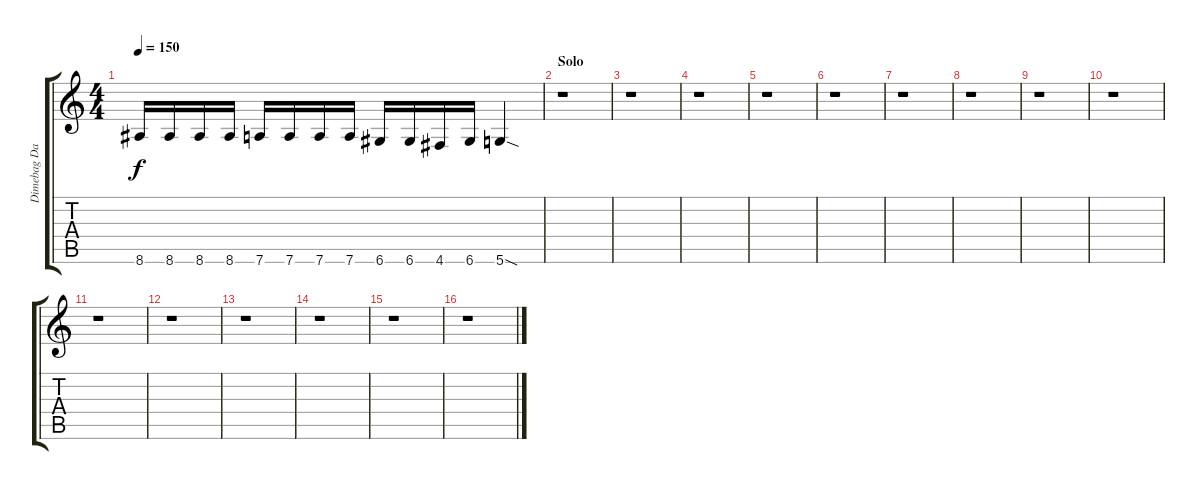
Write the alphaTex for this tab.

\track ("Dimebag Darrell # 1" "Dimebag Da") {instrument distortionguitar}
\staff {score tabs}
\tuning (D4 A3 F3 C3 G2 D2) {hide}
\ts (4 4)
\tempo 150
\clef g2
\ks c
8.6.16{dy f} 8.6.16 8.6.16 8.6.16 7.6.16 7.6.16 7.6.16 7.6.16 6.6.16 6.6.16 4.6.16 6.6.16 5.6{sod}.4 |
\section ("" "Solo")
r.1 |
r.1 |
r.1 |
r.1 |
r.1 |
r.1 |
r.1 |
r.1 |
r.1 |
r.1 |
r.1 |
r.1 |
r.1 |
r.1 |
r.1
